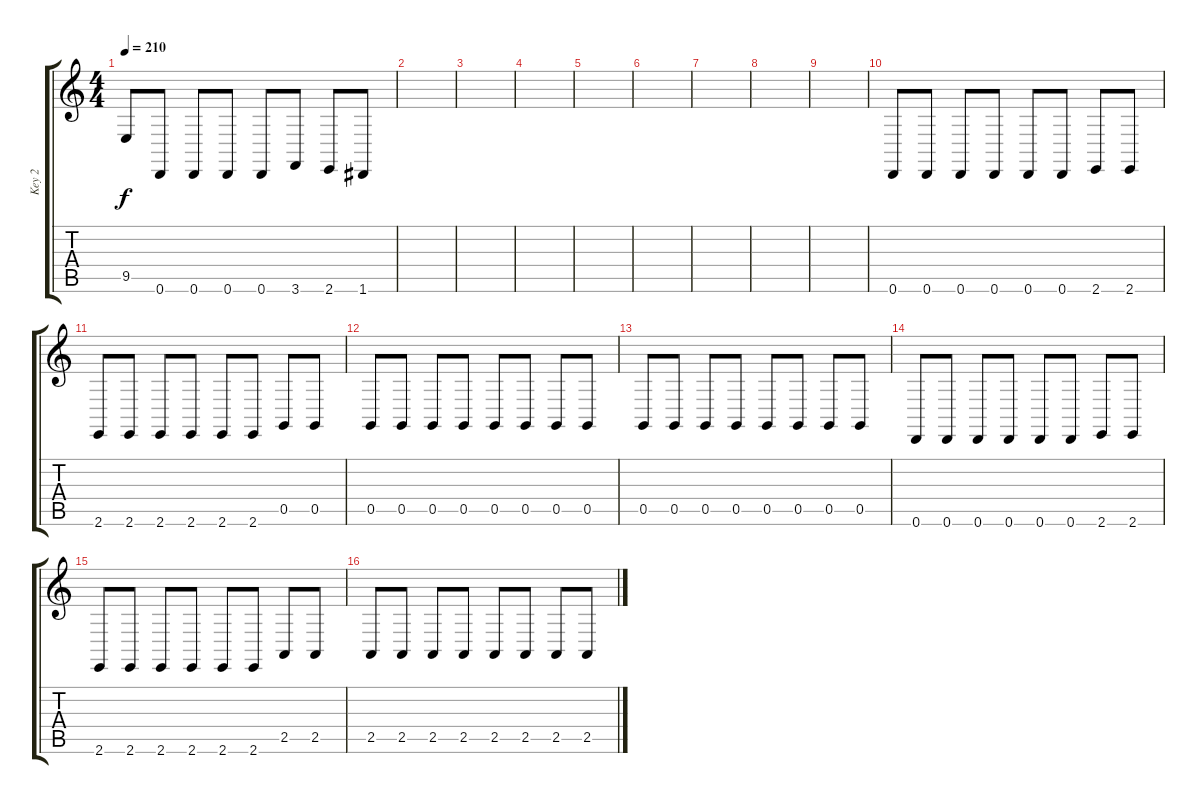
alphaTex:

\track ("Key 2" "Key 2") {instrument synthbrass1}
\staff {score tabs}
\tuning (D4 A3 F3 C3 G2 D2) {hide}
\ts (4 4)
\tempo 210
\clef g2
\ks c
9.5{t}.8{dy f} 0.6.8 0.6.8 0.6.8 0.6.8 3.6.8 2.6.8 1.6.8 |
|
|
|
|
|
|
|
|
0.6.8 0.6.8 0.6.8 0.6.8 0.6.8 0.6.8 2.6.8 2.6.8 |
2.6.8 2.6.8 2.6.8 2.6.8 2.6.8 2.6.8 0.5.8 0.5.8 |
0.5.8 0.5.8 0.5.8 0.5.8 0.5.8 0.5.8 0.5.8 0.5.8 |
0.5.8 0.5.8 0.5.8 0.5.8 0.5.8 0.5.8 0.5.8 0.5.8 |
0.6.8 0.6.8 0.6.8 0.6.8 0.6.8 0.6.8 2.6.8 2.6.8 |
2.6.8 2.6.8 2.6.8 2.6.8 2.6.8 2.6.8 2.5.8 2.5.8 |
2.5.8 2.5.8 2.5.8 2.5.8 2.5.8 2.5.8 2.5.8 2.5.8
